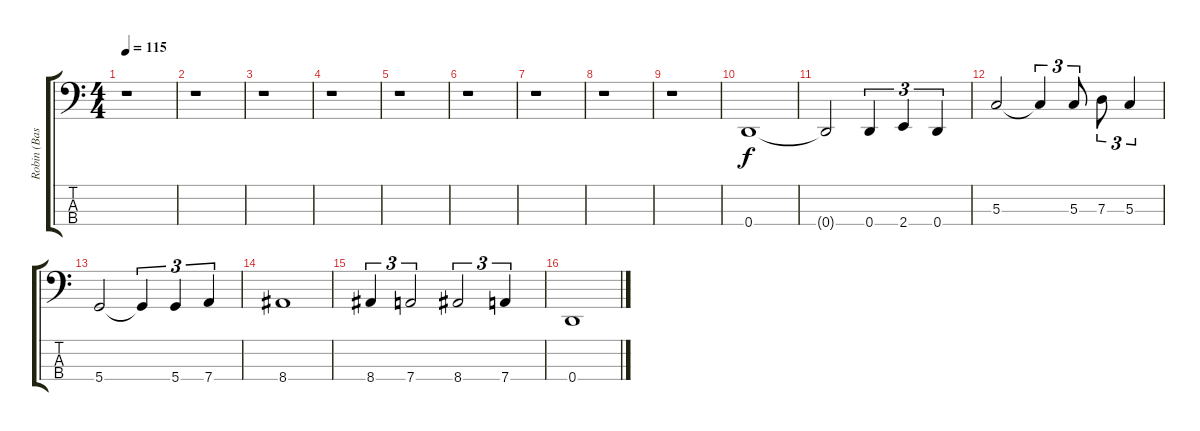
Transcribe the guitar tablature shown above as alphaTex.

\track ("Robin (Bass)" "Robin (Bas") {instrument electricbasspick}
\staff {score tabs}
\tuning (F2 C2 G1 D1) {hide}
\ts (4 4)
\tempo 115
\clef f4
\ks c
r.1{dy f} |
r.1 |
r.1 |
r.1 |
r.1 |
r.1 |
r.1 |
r.1 |
r.1 |
0.4.1 |
0.4{t}.2 0.4.4{tu (3 2)} 2.4.4{tu (3 2)} 0.4.4{tu (3 2)} |
5.3.2 5.3{t}.4{tu (3 2)} 5.3.8{tu (3 2)} 7.3.8{tu (3 2)} 5.3.4{tu (3 2)} |
5.4.2 5.4{t}.4{tu (3 2)} 5.4.4{tu (3 2)} 7.4.4{tu (3 2)} |
8.4.1 |
8.4.4{tu (3 2)} 7.4.2{tu (3 2)} 8.4.2{tu (3 2)} 7.4.4{tu (3 2)} |
0.4.1
